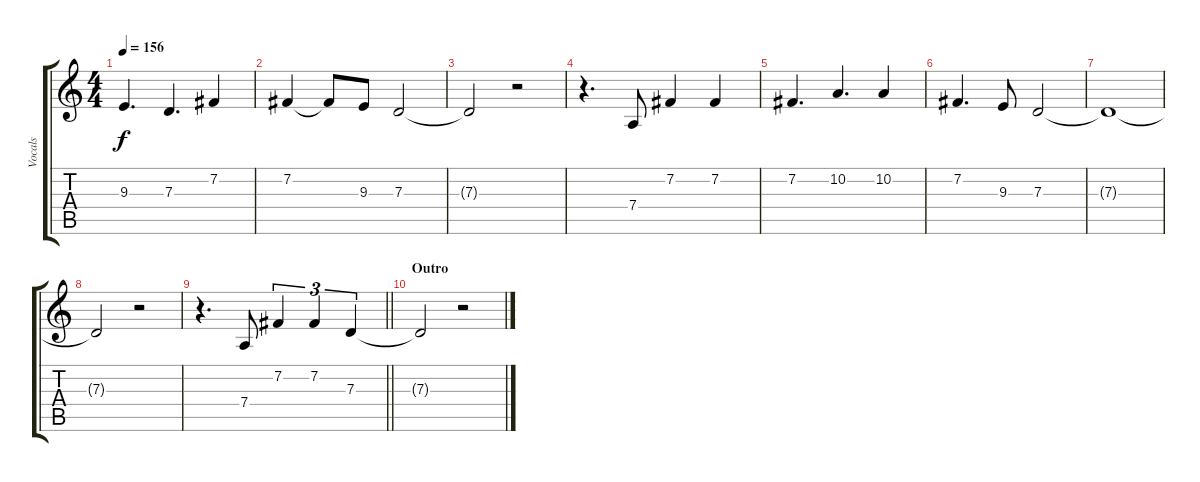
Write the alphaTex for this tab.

\track ("Vocals" "Vocals") {instrument altosax}
\staff {score tabs}
\tuning (E4 B3 G3 D3 A2 E2) {hide}
\ts (4 4)
\tempo 156
\clef g2
\ks c
9.3.4{d dy f} 7.3.4{d} 7.2.4 |
7.2.4 7.2{t}.8 9.3.8 7.3.2 |
7.3{t}.2 r.2 |
r.4{d} 7.4.8 7.2.4 7.2.4 |
7.2.4{d} 10.2.4{d} 10.2.4 |
7.2.4{d} 9.3.8 7.3.2 |
7.3{t}.1 |
7.3{t}.2 r.2 |
\barLineRight lightlight
r.4{d} 7.4.8 7.2.4{tu (3 2)} 7.2.4{tu (3 2)} 7.3.4{tu (3 2)} |
\section ("" "Outro")
7.3{t}.2 r.2
